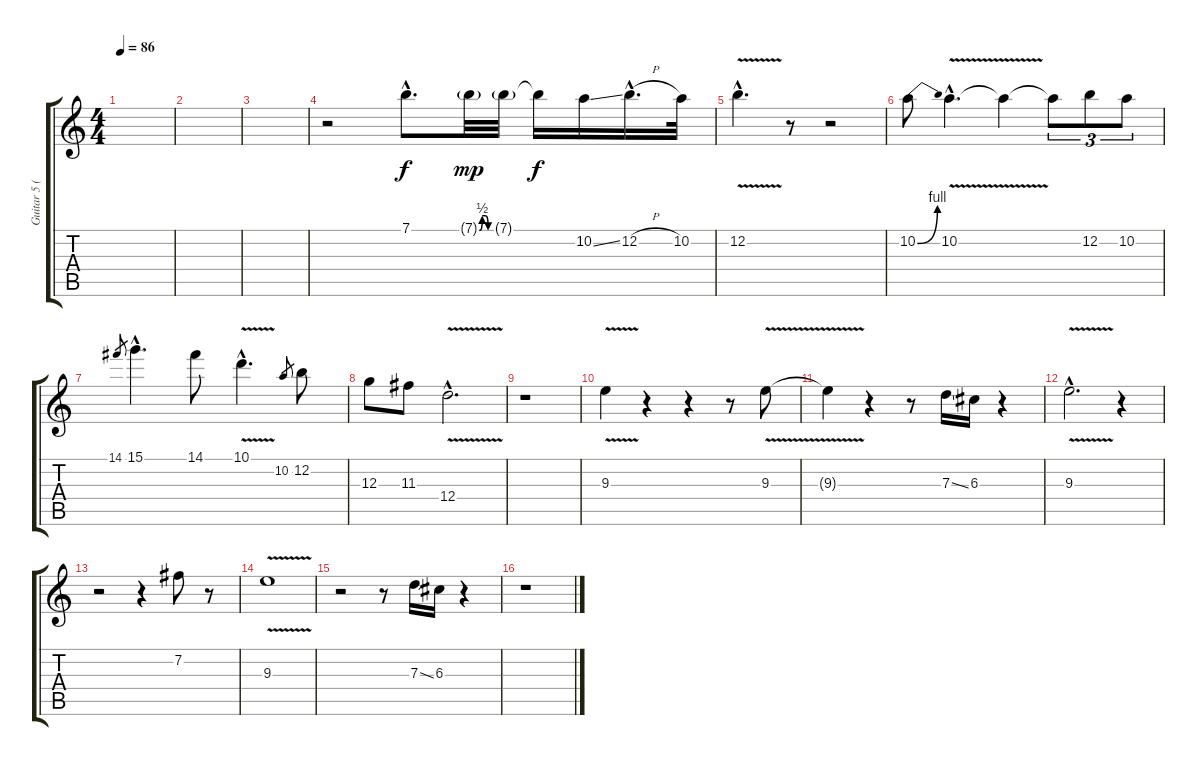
\track ("Guitar 5 (With Flanger & Echo)" "Guitar 5 (") {instrument electricguitarclean}
\staff {score tabs}
\tuning (E4 B3 G3 D3 A2 E2) {hide}
\ts (4 4)
\tempo 86
\clef g2
\ks c
|
|
|
r.2 7.1{hac}.8{d} 7.1{be (custom 0 0 15 2 30 2 45 0 60 0) g}.32{dy mp} 7.1{g}.32 7.1{t}.16{dy f} 10.2{ss}.16 12.2{h hac}.16{d} 10.2.32 |
12.2{v hac}.4{d} r.8 r.2 |
10.2{be (bend 0 0 60 4)}.8 10.2{v hac}.4{d} 10.2{t}.4 10.2{t}.8{tu (3 2)} 12.2.8{tu (3 2)} 10.2.8{tu (3 2)} |
14.1.8{gr} 15.1{hac}.4{d} 14.1.8 10.1{v hac}.4{d} 10.2.8{gr} 12.2.8 |
12.3.8 11.3.8 12.4{v hac}.2{d} |
r.1 |
9.3{v}.4 r.4 r.4 r.8 9.3{v}.8 |
9.3{t}.4 r.4 r.8 7.3{ss}.16 6.3.16 r.4 |
9.3{v hac}.2{d} r.4 |
r.2 r.4 7.2.8 r.8 |
9.3{v}.1 |
r.2 r.8 7.3{ss}.16 6.3.16 r.4 |
r.1
